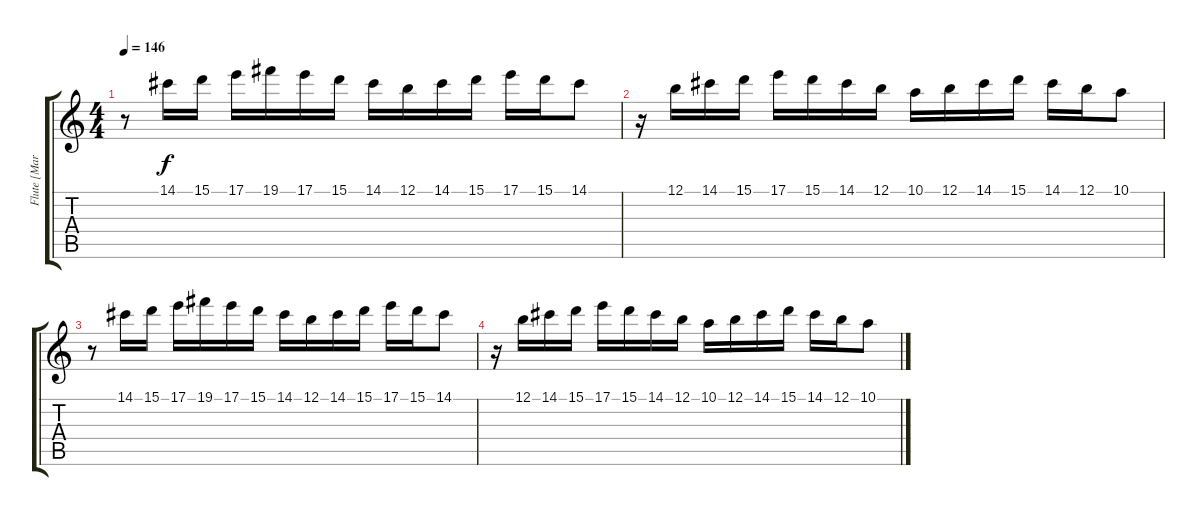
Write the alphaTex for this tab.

\track ("Flute [Maria]" "Flute [Mar") {instrument flute}
\staff {score tabs}
\tuning (B4 Gb4 D4 A3 E3 B2) {hide}
\ts (4 4)
\tempo 146
\clef g2
\ks c
r.8{dy f} 14.1.16 15.1.16 17.1.16 19.1.16 17.1.16 15.1.16 14.1.16 12.1.16 14.1.16 15.1.16 17.1.16 15.1.16 14.1.8 |
r.16 12.1.16 14.1.16 15.1.16 17.1.16 15.1.16 14.1.16 12.1.16 10.1.16 12.1.16 14.1.16 15.1.16 14.1.16 12.1.16 10.1.8 |
r.8 14.1.16 15.1.16 17.1.16 19.1.16 17.1.16 15.1.16 14.1.16 12.1.16 14.1.16 15.1.16 17.1.16 15.1.16 14.1.8 |
r.16 12.1.16 14.1.16 15.1.16 17.1.16 15.1.16 14.1.16 12.1.16 10.1.16 12.1.16 14.1.16 15.1.16 14.1.16 12.1.16 10.1.8
